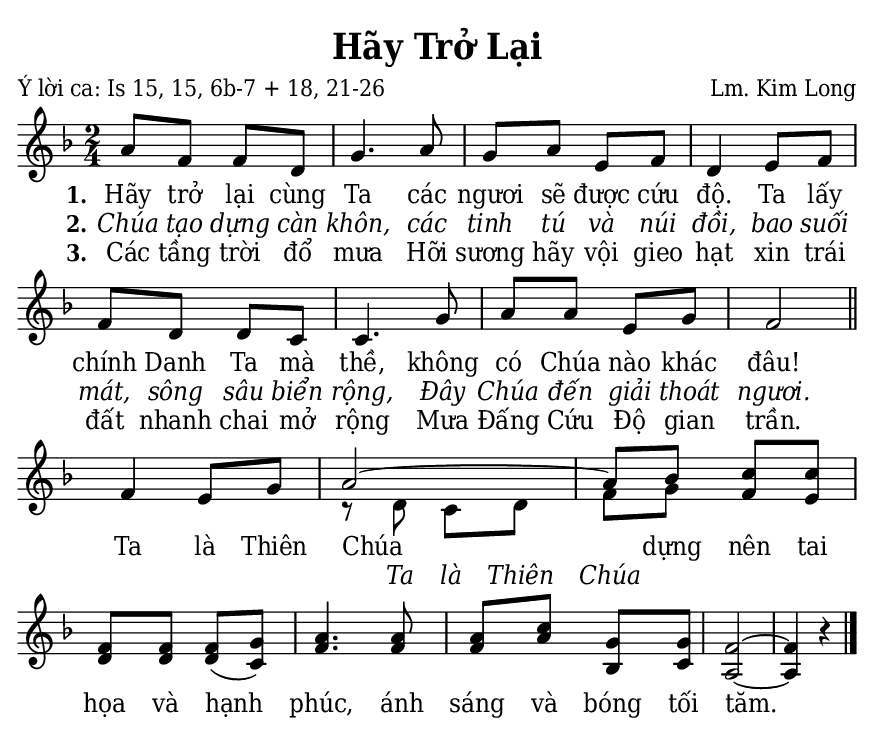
% Cài đặt chung
\version "2.24.3"
\include "english.ly"

\header {
  title = "Hãy Trở Lại"
  poet = "Ý lời ca: Is 15, 15, 6b-7 + 18, 21-26"
  composer = "Lm. Kim Long"
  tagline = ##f
}

% Nhạc
nhacPhanMot = \relative c'' {
  \key f \major
  \time 2/4
  a8 f f d |
  g4. a8 |
  g a e f |
  d4 e8 f |
  f d d c |
  c4. g'8 |
  a a e g |
  f2 \bar "||"
}

nhacPhanHai = \relative c' {
  \key f \major
  \time 2/4
  f4 e8 g |
  a2 ~ |
  a8 [bf] c c \break
  f, f f (g) |
  a4. a8 |
  a c g g |
  f2 ~ |
  f4 r \bar "|."
}

nhacPhanBa = \relative c' {
  \key f \major
  \time 2/4
  \skip 2
  r8 d c d |
  f g f e |
  d8 d d (c) |
  f4. f8 |
  f a bf, c |
  a2 ~ |
  a4 r
}

% Lời
loiPhanMot = \lyricmode {
  <<
    {
      \set stanza = "1."
      Hãy trở lại cùng Ta
      các ngươi sẽ được cứu độ.
      Ta lấy chính Danh Ta mà thề,
      không có Chúa nào khác đâu!
    }
    \new Lyrics {
	    \set associatedVoice = "beSop"
	    \set stanza = "2."
      \override Lyrics.LyricText.font-shape = #'italic
	    Chúa tạo dựng càn khôn,
	    các tinh tú và núi đồi,
	    bao suối mát, sông sâu biển rộng,
	    Đây Chúa đến giải thoát ngươi.
    }
    \new Lyrics {
	    \set associatedVoice = "beSop"
	    \set stanza = "3."
	    Các tầng trời đổ mưa
	    Hỡi sương hãy vội gieo hạt
	    xin trái đất nhanh chai mở rộng
	    Mưa Đấng Cứu Độ gian trần.
    }
  >>
}

loiPhanHai = \lyricmode {
  Ta là Thiên Chúa
  dựng nên tai họa và hạnh phúc,
  ánh sáng và bóng tối tăm.
}

loiPhanBa = \lyricmode {
  \override Lyrics.LyricText.font-shape = #'italic
  Ta là Thiên Chúa
}

% Dàn trang
\paper {
  #(set-paper-size "a5")
  top-margin = 3\mm
  bottom-margin = 3\mm
  left-margin = 3\mm
  right-margin = 3\mm
  indent = #0
  #(define fonts
	 (make-pango-font-tree "Deja Vu Serif Condensed"
	 		       "Deja Vu Serif Condensed"
			       "Deja Vu Serif Condensed"
			       (/ 20 20)))
  print-page-number = ##f
  page-count = 1
}

\score {
  <<
    \new Staff <<
        \clef treble
        \new Voice = beSop {
          \nhacPhanMot
        }
      \new Lyrics \lyricsto beSop \loiPhanMot
    >>
  >>
  \layout {
    \override Lyrics.LyricSpace.minimum-distance = #0.7
    \override Score.BarNumber.break-visibility = ##(#f #f #f)
    \override Score.SpacingSpanner.uniform-stretching = ##t
    ragged-last = ##f
  }
}

\score {
  \new ChoirStaff \with {
    \override StaffGrouper.staff-staff-spacing = #'(
                            (basic-distance . 14)
                            (padding . 1))
  }
  <<
    \new Staff \with {
        printPartCombineTexts = ##f
      }
      <<
      \new Voice \partCombine 
        \nhacPhanHai
        \nhacPhanBa
      \new NullVoice = nhacThamChieuSop \nhacPhanHai
      \new Lyrics \lyricsto nhacThamChieuSop \loiPhanHai
      \new NullVoice = nhacThamChieuAlto \nhacPhanBa
      \new Lyrics \lyricsto nhacThamChieuAlto \loiPhanBa
      >>
  >>
  \layout {
    \override Staff.TimeSignature.transparent = ##t
    \override Lyrics.LyricSpace.minimum-distance = #2.5
    \override Score.BarNumber.break-visibility = ##(#f #f #f)
    \override Score.SpacingSpanner.uniform-stretching = ##t
    ragged-last = ##f
  }
}
